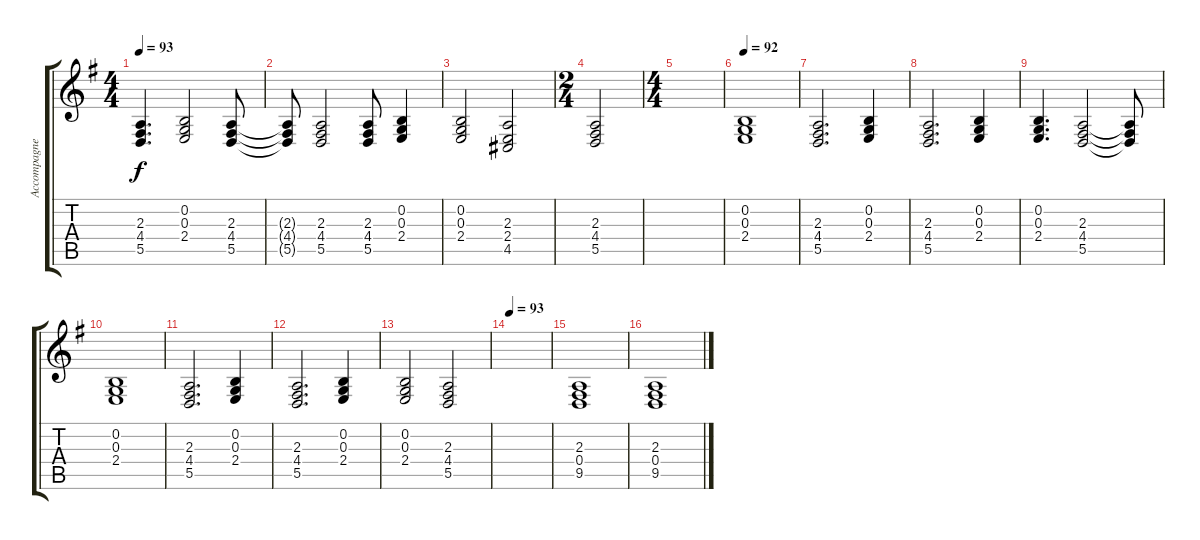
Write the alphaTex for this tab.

\track ("Accompagnement" "Accompagne") {instrument stringensemble2}
\staff {score tabs}
\tuning (E4 B3 G3 D3 A2 E2) {hide}
\ts (4 4)
\tempo 93
\clef g2
\ks g
(2.3 4.4 5.5).4{d dy f} (0.2 0.3 2.4).2 (2.3 4.4 5.5).8 |
(2.3{t} 4.4{t} 5.5{t}).8 (2.3 4.4 5.5).2 (2.3 4.4 5.5).8 (0.2 0.3 2.4).4 |
(0.2 0.3 2.4).2 (2.3 2.4 4.5).2 |
\ts (2 4)
(2.3 4.4 5.5).2 |
\ts (4 4)
|
\tempo 92
(0.2 0.3 2.4).1 |
(2.3 4.4 5.5).2{d} (0.2 0.3 2.4).4 |
(2.3 4.4 5.5).2{d} (0.2 0.3 2.4).4 |
(0.2 0.3 2.4).4{d} (2.3 4.4 5.5).2 (2.3{t} 4.4{t} 5.5{t}).8 |
(0.2 0.3 2.4).1 |
(2.3 4.4 5.5).2{d} (0.2 0.3 2.4).4 |
(2.3 4.4 5.5).2{d} (0.2 0.3 2.4).4 |
(0.2 0.3 2.4).2 (2.3 4.4 5.5).2 |
\tempo 93
|
(2.3 0.4 9.5).1 |
(2.3 0.4 9.5).1
